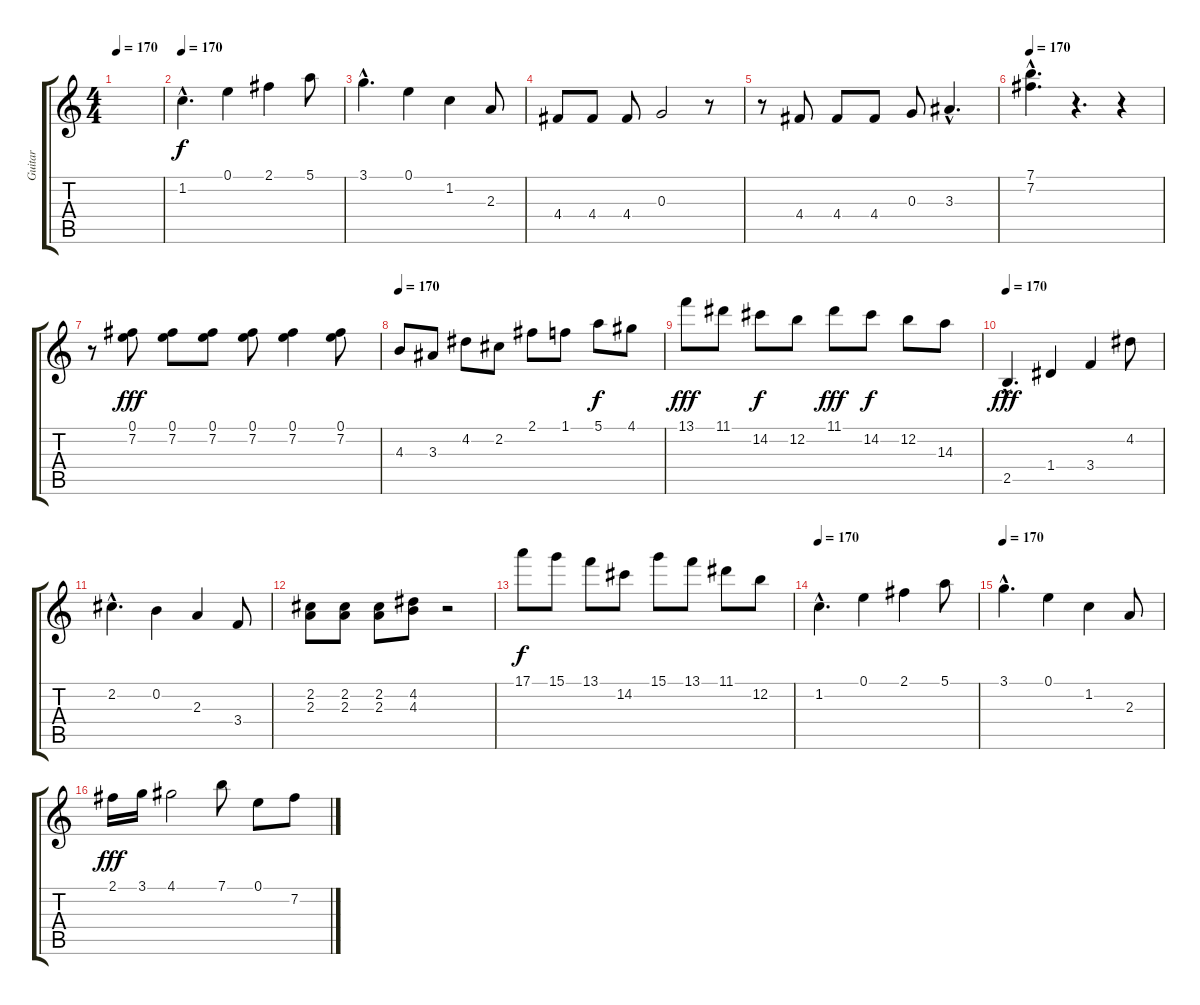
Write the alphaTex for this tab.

\track ("Guitar" "Guitar") {instrument distortionguitar}
\staff {score tabs}
\tuning (E4 B3 G3 D3 A2 E2) {hide}
\ts (4 4)
\tempo 170
\clef g2
\ks c
|
\tempo 170
1.2{hac}.4{d} 0.1.4 2.1.4 5.1.8 |
3.1{hac}.4{d} 0.1.4 1.2.4 2.3.8 |
4.4.8 4.4.8 4.4.8 0.3.2 r.8 |
r.8 4.4.8 4.4.8 4.4.8 0.3.8 3.3{hac}.4{d} |
\tempo 170
(7.1{hac} 7.2{hac}).4{d} r.4{d} r.4 |
r.8 (0.1 7.2).8{dy fff} (0.1 7.2).8 (0.1 7.2).8 (0.1 7.2).8 (0.1 7.2).4 (0.1 7.2).8 |
\tempo 170
4.3.8 3.3.8 4.2.8 2.2.8 2.1.8 1.1.8 5.1.8{dy f} 4.1.8 |
13.1.8{dy fff} 11.1.8 14.2.8{dy f} 12.2.8 11.1.8{dy fff} 14.2.8{dy f} 12.2.8 14.3.8 |
\tempo 170
2.5{hac}.4{d dy fff} 1.4.4 3.4.4 4.2.8 |
2.2{hac}.4{d} 0.2.4 2.3.4 3.4.8 |
(2.2 2.3).8 (2.2 2.3).8 (2.2 2.3).8 (4.2 4.3).8 r.2 |
17.1.8{dy f} 15.1.8 13.1.8 14.2.8 15.1.8 13.1.8 11.1.8 12.2.8 |
\tempo 170
1.2{hac}.4{d} 0.1.4 2.1.4 5.1.8 |
\tempo 170
3.1{hac}.4{d} 0.1.4 1.2.4 2.3.8 |
2.1.16{dy fff} 3.1.16 4.1.2 7.1.8 0.1.8 7.2.8
